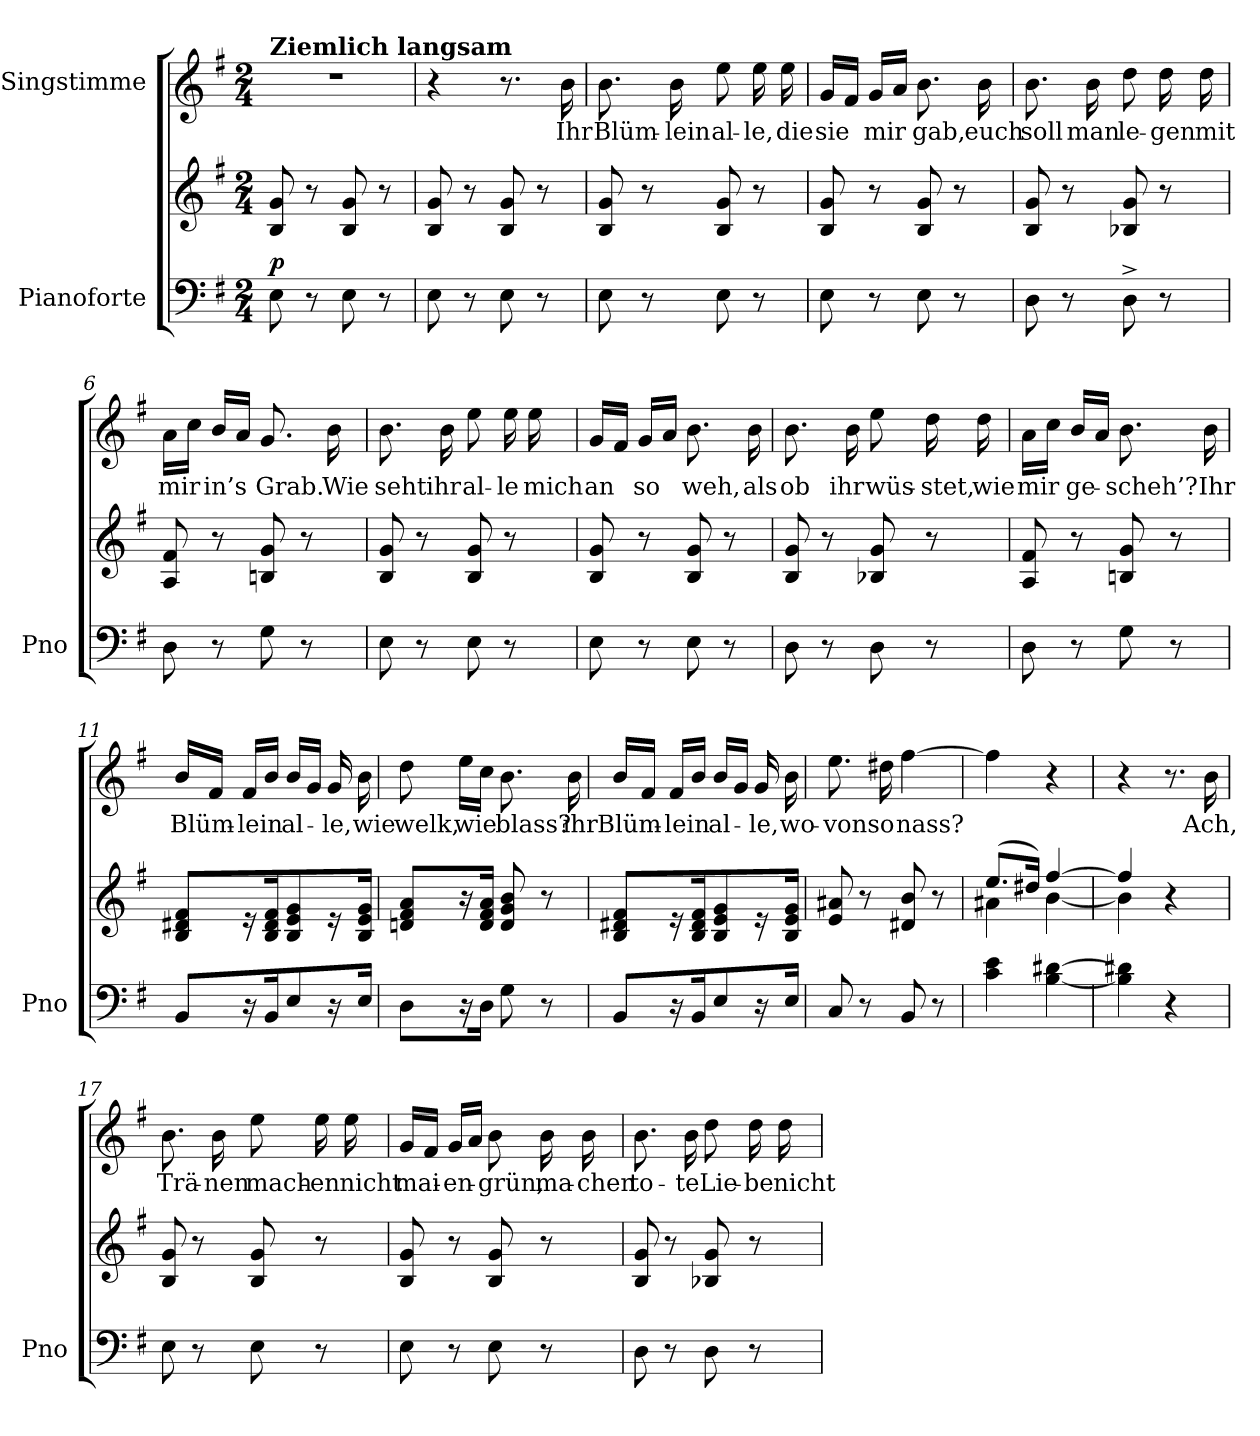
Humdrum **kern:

**kern	**kern	**dynam	**kern	**text
*part2	*part2	*part2	*part1	*part1
*staff3	*staff2	*staff2/3	*staff1	*staff1
*I"Pianoforte	*	*	*I"Singstimme	*
*I'Pno	*	*	*	*
*clefF4	*clefG2	*	*clefG2	*
*k[f#]	*k[f#]	*	*k[f#]	*
*M2/4	*M2/4	*	*M2/4	*
=1	=1	=1	=1	=1
!	!	!	!LO:TX:a:B:t=Ziemlich langsam	!
!	!	!LO:DY:a=2	!	!
8E\	8B/ 8g/	p	2r	.
8r	8r	.	.	.
8E\	8B/ 8g/	.	.	.
8r	8r	.	.	.
=2	=2	=2	=2	=2
8E\	8B/ 8g/	.	4r	.
8r	8r	.	.	.
8E\	8B/ 8g/	.	8.r	.
8r	8r	.	.	.
.	.	.	16b\	Ihr
=3	=3	=3	=3	=3
8E\	8B/ 8g/	.	8.b\	Blüm-
8r	8r	.	.	.
.	.	.	16b\	-lein
8E\	8B/ 8g/	.	8ee\	al-
8r	8r	.	16ee\	-le,
.	.	.	16ee\	die
=4	=4	=4	=4	=4
8E\	8B/ 8g/	.	16g/LL	sie
.	.	.	16f#/JJ	.
8r	8r	.	16g/LL	mir
.	.	.	16a/JJ	.
8E\	8B/ 8g/	.	8.b\	gab,
8r	8r	.	.	.
.	.	.	16b\	euch
=5	=5	=5	=5	=5
8D\	8B/ 8g/	.	8.b\	soll
8r	8r	.	.	.
.	.	.	16b\	man
8D^>\	8B-X/ 8g/	.	8dd\	le-
8r	8r	.	16dd\	-gen
.	.	.	16dd\	mit
=6	=6	=6	=6	=6
8D\	8A/ 8f#/	.	16a\LL	mir
.	.	.	16cc\JJ	.
8r	8r	.	16b/LL	in’s
.	.	.	16a/JJ	.
8G\	8Bn/ 8g/	.	8.g/	Grab.
8r	8r	.	.	.
.	.	.	16b\	Wie
=7	=7	=7	=7	=7
8E\	8B/ 8g/	.	8.b\	seht
8r	8r	.	.	.
.	.	.	16b\	ihr
8E\	8B/ 8g/	.	8ee\	al-
8r	8r	.	16ee\	-le
.	.	.	16ee\	mich
=8	=8	=8	=8	=8
8E\	8B/ 8g/	.	16g/LL	an
.	.	.	16f#/JJ	.
8r	8r	.	16g/LL	so
.	.	.	16a/JJ	.
8E\	8B/ 8g/	.	8.b\	weh,
8r	8r	.	.	.
.	.	.	16b\	als
=9	=9	=9	=9	=9
8D\	8B/ 8g/	.	8.b\	ob
8r	8r	.	.	.
.	.	.	16b\	ihr
8D\	8B-X/ 8g/	.	8ee\	wüs-
8r	8r	.	16dd\	-stet,
.	.	.	16dd\	wie
=10	=10	=10	=10	=10
8D\	8A/ 8f#/	.	16a\LL	mir
.	.	.	16cc\JJ	.
8r	8r	.	16b/LL	ge-
.	.	.	16a/JJ	.
8G\	8Bn/ 8g/	.	8.b\	-scheh’?
8r	8r	.	.	.
.	.	.	16b\	Ihr
=11	=11	=11	=11	=11
8BB/L	8B/ 8d#X/ 8f#/L	.	16b/LL	Blüm-
.	.	.	16f#/JJ	.
16r	16r	.	16f#/LL	-lein
16BB/JJ	16B/ 16d#/ 16f#/JJ	.	16b/JJ	.
8E\L	8B/ 8e/ 8g/L	.	16b/LL	al-
.	.	.	16g/JJ	.
16r	16r	.	16g/	-le,
16E\JJ	16B/ 16e/ 16g/JJ	.	16b\	wie
=12	=12	=12	=12	=12
8D\L	8dn/ 8f#/ 8a/L	.	8dd\	welk,
16r	16r	.	16ee\LL	wie
16D\JJ	16d/ 16f#/ 16a/JJ	.	16cc\JJ	.
8G\	8d/ 8g/ 8b/	.	8.b\	blass?
8r	8r	.	.	.
.	.	.	16b\	ihr
=13	=13	=13	=13	=13
8BB/L	8B/ 8d#X/ 8f#/L	.	16b/LL	Blüm-
.	.	.	16f#/JJ	.
16r	16r	.	16f#/LL	-lein
16BB/JJ	16B/ 16d#/ 16f#/JJ	.	16b/JJ	.
8E\L	8B/ 8e/ 8g/L	.	16b/LL	al-
.	.	.	16g/JJ	.
16r	16r	.	16g/	-le,
16E\JJ	16B/ 16e/ 16g/JJ	.	16b\	wo-
=14	=14	=14	=14	=14
8C/	8e/ 8a#X/	.	8.ee\	-von
8r	8r	.	.	.
.	.	.	16dd#X\	so
8BB/	8d#X/ 8b/	.	[4ff#\	nass?
8r	8r	.	.	.
=15	=15	=15	=15	=15
*	*^	*	*	*
4c\ 4e\	(8.ee/L	4a#X\	.	4ff#\]	.
.	16dd#X/Jk)	.	.	.	.
[4B\ [4d#X\	[4ff#/	[4b\	.	4r	.
=16	=16	=16	=16	=16	=16
4B\] 4d#X\]	4ff#/]	4b\]	.	4r	.
4r	4r	4ryy	.	8.r	.
.	.	.	.	16b\	Ach,
*	*v	*v	*	*	*
=17	=17	=17	=17	=17
8E\	8B/ 8g/	.	8.b\	Trä-
8r	8r	.	.	.
.	.	.	16b\	-nen
8E\	8B/ 8g/	.	8ee\	mach-
8r	8r	.	16ee\	-en
.	.	.	16ee\	nicht
=18	=18	=18	=18	=18
8E\	8B/ 8g/	.	16g/LL	mai-
.	.	.	16f#/JJ	.
8r	8r	.	16g/LL	-en-
.	.	.	16a/JJ	.
8E\	8B/ 8g/	.	8b\	-grün,
8r	8r	.	16b\	-ma-
.	.	.	16b\	-chen
=19	=19	=19	=19	=19
8D\	8B/ 8g/	.	8.b\	to-
8r	8r	.	.	.
.	.	.	16b\	-te
8D\	8B-X/ 8g/	.	8dd\	Lie-
8r	8r	.	16dd\	-be
.	.	.	16dd\	nicht
=	=	=	=	=
*-	*-	*-	*-	*-
